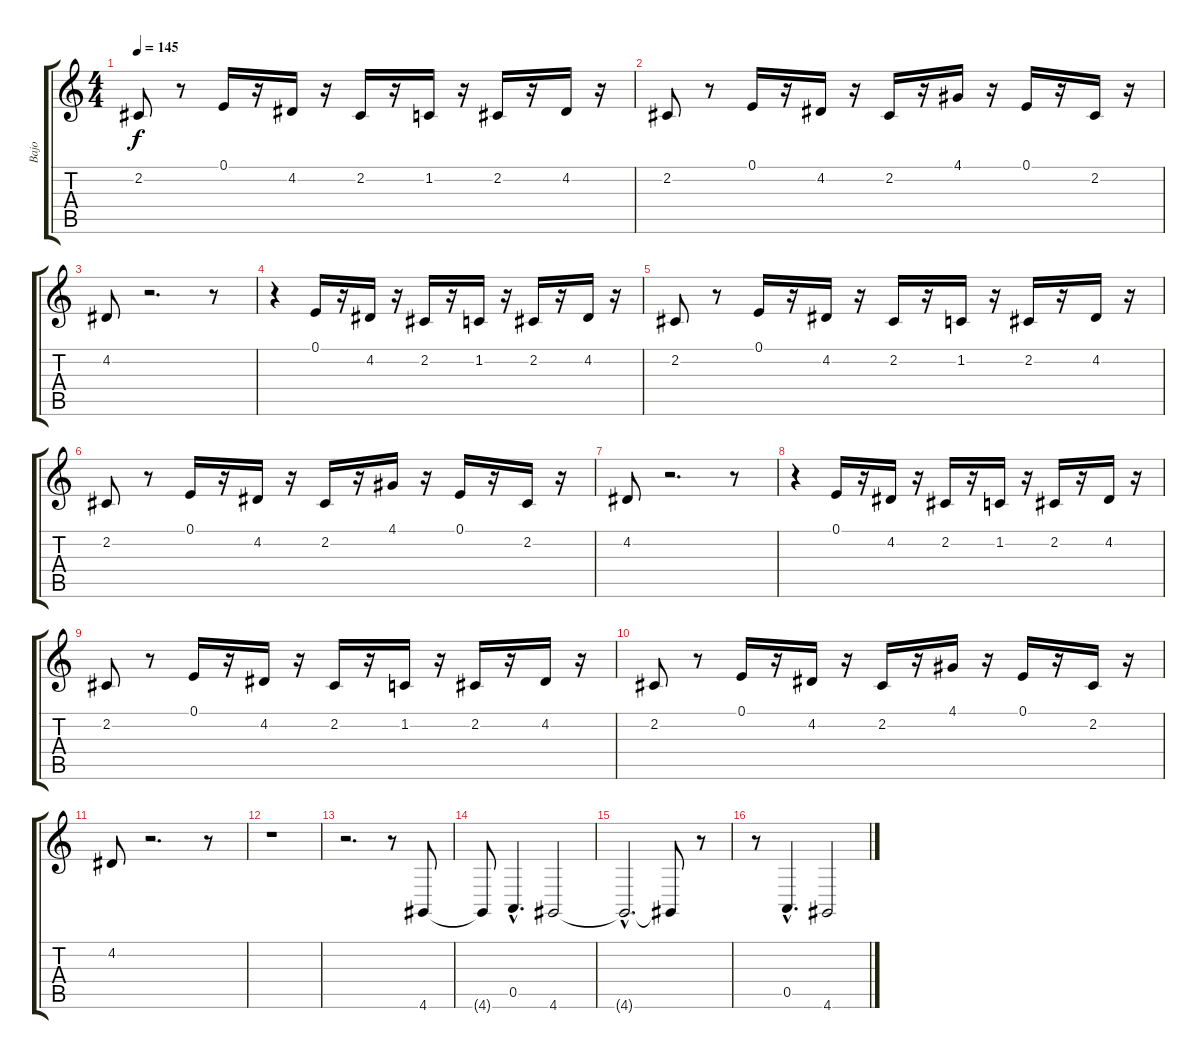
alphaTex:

\track ("Bajo" "Bajo") {instrument choiraahs}
\staff {score tabs}
\tuning (E4 B3 G3 D3 A2 E2) {hide}
\ts (4 4)
\tempo 145
\clef g2
\ks c
2.2.8{dy f} r.8 0.1.16 r.16 4.2.16 r.16 2.2.16 r.16 1.2.16 r.16 2.2.16 r.16 4.2.16 r.16 |
2.2.8 r.8 0.1.16 r.16 4.2.16 r.16 2.2.16 r.16 4.1.16 r.16 0.1.16 r.16 2.2.16 r.16 |
4.2.8 r.2{d} r.8 |
r.4 0.1.16 r.16 4.2.16 r.16 2.2.16 r.16 1.2.16 r.16 2.2.16 r.16 4.2.16 r.16 |
2.2.8 r.8 0.1.16 r.16 4.2.16 r.16 2.2.16 r.16 1.2.16 r.16 2.2.16 r.16 4.2.16 r.16 |
2.2.8 r.8 0.1.16 r.16 4.2.16 r.16 2.2.16 r.16 4.1.16 r.16 0.1.16 r.16 2.2.16 r.16 |
4.2.8 r.2{d} r.8 |
r.4 0.1.16 r.16 4.2.16 r.16 2.2.16 r.16 1.2.16 r.16 2.2.16 r.16 4.2.16 r.16 |
2.2.8 r.8 0.1.16 r.16 4.2.16 r.16 2.2.16 r.16 1.2.16 r.16 2.2.16 r.16 4.2.16 r.16 |
2.2.8 r.8 0.1.16 r.16 4.2.16 r.16 2.2.16 r.16 4.1.16 r.16 0.1.16 r.16 2.2.16 r.16 |
4.2.8 r.2{d} r.8 |
r.1 |
r.2{d} r.8 4.6.8 |
4.6{t}.8 0.5{hac}.4{d} 4.6.2 |
4.6{hac t}.2{d} 4.6{t}.8 r.8 |
r.8 0.5{hac}.4{d} 4.6.2
